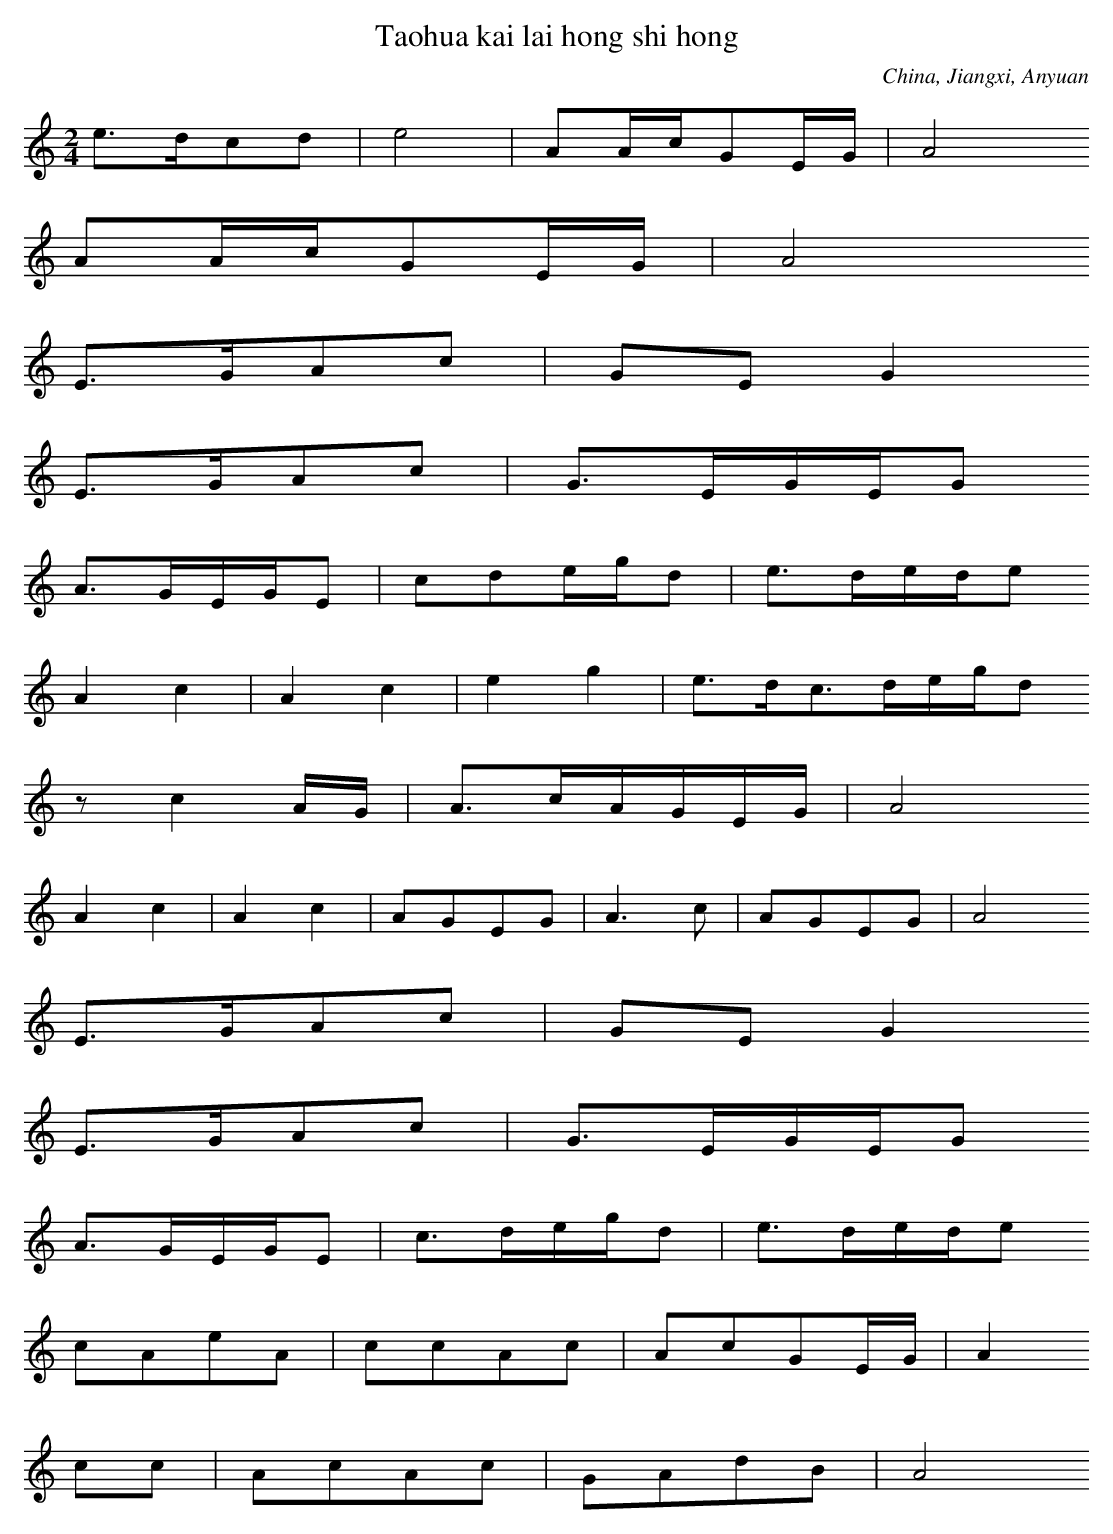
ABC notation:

X:1
T: Taohua kai lai hong shi hong
O: China, Jiangxi, Anyuan
M: 2/4
L: 1/16
K: C
e3dc2d2 | e8 | A2AcG2EG | A8
A2AcG2EG | A8
E3GA2c2 | G2E2G4
E3GA2c2 | G3EGEG2
A3GEGE2 | c2d2egd2 | e3dede2
A4c4 | A4c4 | e4g4 | e3dc3degd2
z2c4AG | A3cAGEG | A8
A4c4 | A4c4 | A2G2E2G2 | A6c2 | A2G2E2G2 | A8
E3GA2c2 | G2E2G4
E3GA2c2 | G3EGEG2
A3GEGE2 | c3degd2 | e3dede2
c2A2e2A2 | c2c2A2c2 | A2c2G2EG | A4
c2c2 | A2c2A2c2 | G2A2d2B2 | A8
